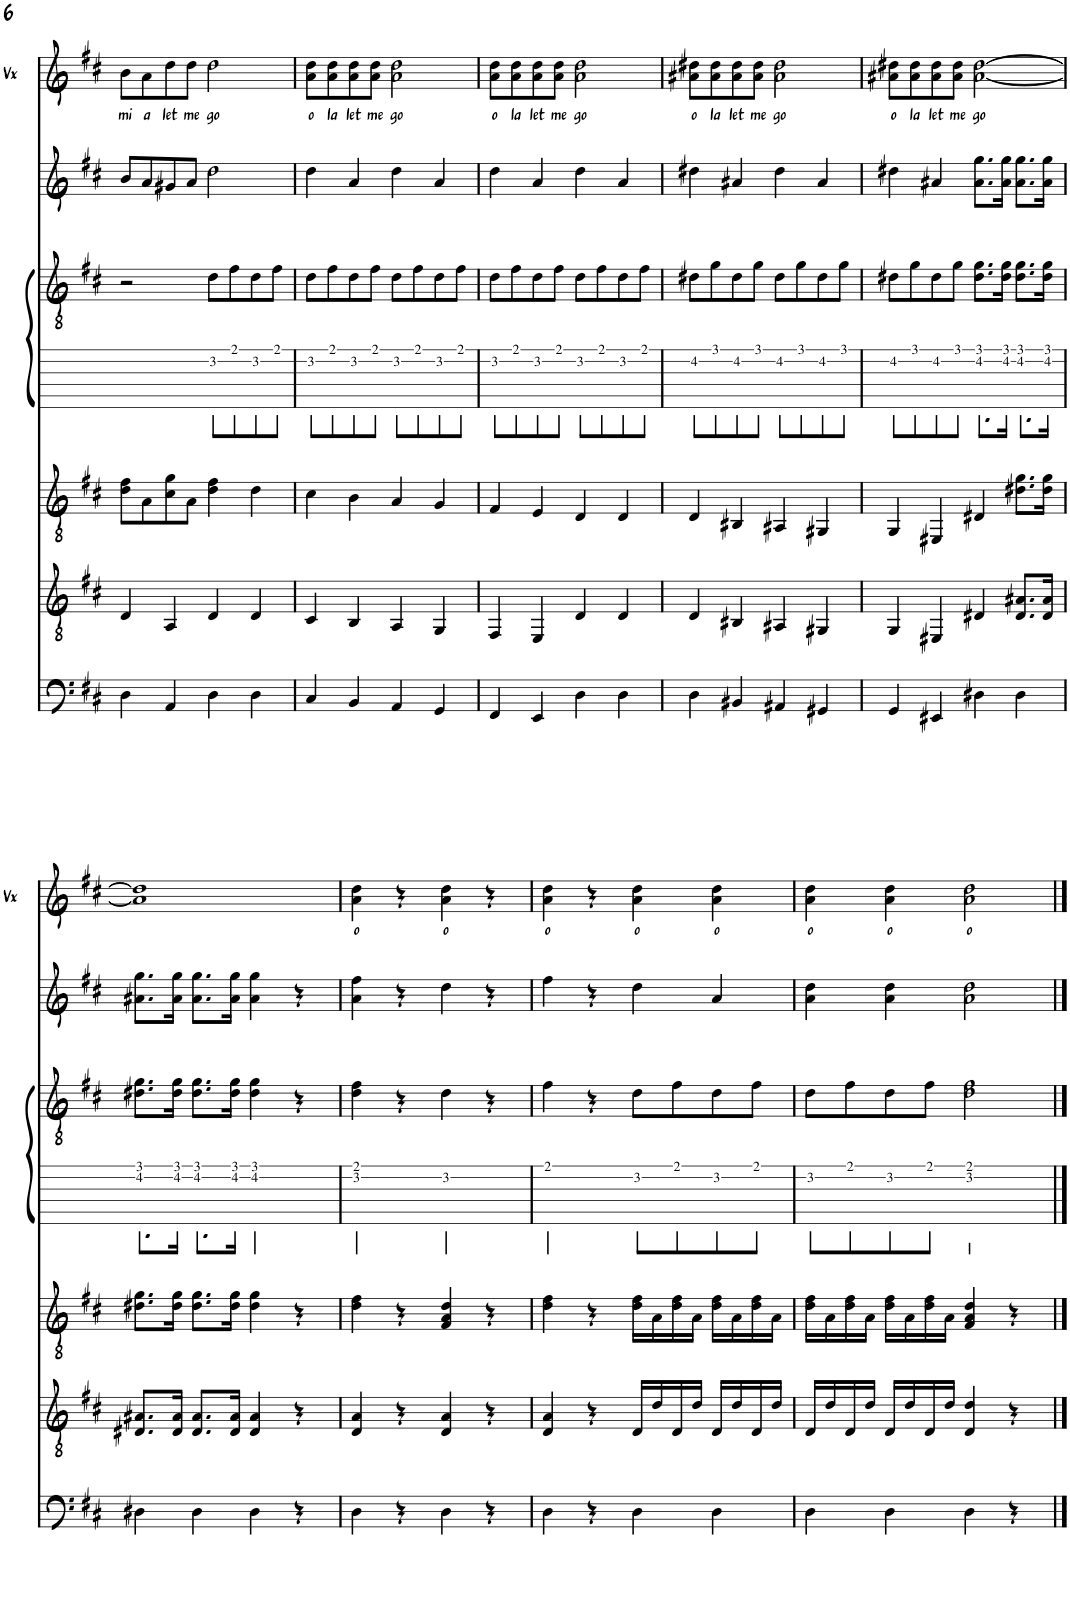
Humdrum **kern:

**kern	**kern	**kern	**kern	**kern	**kern	**kern	**kern	**kern	**kern	**kern	**text
*part11	*part10	*part9	*part8	*part7	*part6	*part5	*part4	*part3	*part2	*part1	*part1
*staff11	*staff10	*staff9	*staff8	*staff7	*staff6	*staff5	*staff4	*staff3	*staff2	*staff1	*staff1
*I"Guitare Basse	*I"Basse électrique	*I"Guitare électrique (Tablature)	*I"Guitare électrique	*I"Guitare électrique (Tablature)	*I"Guitare électrique	*I"Guitare électrique (Tablature)	*I"Guitare électrique	*I"Mandoline (Tablature)	*I"Mandoline	*I"Voix finales	*
*I'Guit. B.	*	*I'Guit. El.	*	*I'Guit. El.	*	*	*	*I'Mdn.	*	*I'Vx	*
!!LO:PB:g=z
*	*clefF4	*	*clefGv2	*	*clefGv2	*	*clefGv2	*	*clefG2	*clefG2	*
*Trd7c12	*Trd7c12	*	*	*	*	*	*	*	*	*	*
*k[f#c#]	*k[f#c#]	*k[f#c#]	*k[f#c#]	*k[f#c#]	*k[f#c#]	*k[f#c#]	*k[f#c#]	*k[f#c#]	*k[f#c#]	*k[f#c#]	*
*M4/4	*M4/4	*M4/4	*M4/4	*M4/4	*M4/4	*M4/4	*M4/4	*M4/4	*M4/4	*M4/4	*
=56	=56	=56	=56	=56	=56	=56	=56	=56	=56	=56	=56
!	!	!	!	!	!	!	!	!	!	!	!LO:LY:b
4D	4D\	4D	4D/	8d\ 8f#\L	8d\ 8f#\L	2r	2r	8b\L	8b/L	8b\L	mi
!	!	!	!	!	!	!	!	!	!	!	!LO:LY:b
.	.	.	.	8A\J	8A\	.	.	8a\J	8a/	8a\	a
!	!	!	!	!	!	!	!	!	!	!	!LO:LY:b
4AA	4AA/	4AA	4AA/	8c#\ 8g\L	8c#\ 8g\	.	.	8g#X\L	8g#X/	8dd\	let
!	!	!	!	!	!	!	!	!	!	!	!LO:LY:b
.	.	.	.	8A\J	8A\J	.	.	8a\J	8a/J	8dd\J	me
!	!	!	!	!	!	!	!	!	!	!	!LO:LY:b
4D	4D\	4D	4D/	4d 4f#	4d\ 4f#\	8d\L	8d\L	2dd	2dd\	2dd\	go
.	.	.	.	.	.	8f#\	8f#\	.	.	.	.
4D	4D\	4D	4D/	4d	4d\	8d\	8d\	.	.	.	.
.	.	.	.	.	.	8f#\J	8f#\J	.	.	.	.
=57	=57	=57	=57	=57	=57	=57	=57	=57	=57	=57	=57
!	!	!	!	!	!	!	!	!	!	!	!LO:LY:b
4C#	4C#/	4C#	4C#/	4c#	4c#\	8d\L	8d\L	4dd	4dd\	8a\ 8dd\L	o
!	!	!	!	!	!	!	!	!	!	!	!LO:LY:b
.	.	.	.	.	.	8f#\	8f#\	.	.	8a\ 8dd\	la
!	!	!	!	!	!	!	!	!	!	!	!LO:LY:b
4BB	4BB/	4BB	4BB/	4B	4B\	8d\	8d\	4a	4a/	8a\ 8dd\	let
!	!	!	!	!	!	!	!	!	!	!	!LO:LY:b
.	.	.	.	.	.	8f#\J	8f#\J	.	.	8a\ 8dd\J	me
!	!	!	!	!	!	!	!	!	!	!	!LO:LY:b
4AA	4AA/	4AA	4AA/	4A	4A/	8d\L	8d\L	4dd	4dd\	2a\ 2dd\	go
.	.	.	.	.	.	8f#\	8f#\	.	.	.	.
4GG	4GG/	4GG	4GG/	4G	4G/	8d\	8d\	4a	4a/	.	.
.	.	.	.	.	.	8f#\J	8f#\J	.	.	.	.
=58	=58	=58	=58	=58	=58	=58	=58	=58	=58	=58	=58
!	!	!	!	!	!	!	!	!	!	!	!LO:LY:b
4FF#	4FF#/	4FF#	4FF#/	4F#	4F#/	8d\L	8d\L	4dd	4dd\	8a\ 8dd\L	o
!	!	!	!	!	!	!	!	!	!	!	!LO:LY:b
.	.	.	.	.	.	8f#\	8f#\	.	.	8a\ 8dd\	la
!	!	!	!	!	!	!	!	!	!	!	!LO:LY:b
4EE	4EE/	4EE	4EE/	4E	4E/	8d\	8d\	4a	4a/	8a\ 8dd\	let
!	!	!	!	!	!	!	!	!	!	!	!LO:LY:b
.	.	.	.	.	.	8f#\J	8f#\J	.	.	8a\ 8dd\J	me
!	!	!	!	!	!	!	!	!	!	!	!LO:LY:b
4D	4D\	4D	4D/	4D	4D/	8d\L	8d\L	4dd	4dd\	2a\ 2dd\	go
.	.	.	.	.	.	8f#\	8f#\	.	.	.	.
4D	4D\	4D	4D/	4D	4D/	8d\	8d\	4a	4a/	.	.
.	.	.	.	.	.	8f#\J	8f#\J	.	.	.	.
=59	=59	=59	=59	=59	=59	=59	=59	=59	=59	=59	=59
!	!	!	!	!	!	!	!	!	!	!	!LO:LY:b
4D	4D\	4D	4D/	4D	4D/	8d#X\L	8d#X\L	4dd#X	4dd#X\	8a#X\ 8dd#X\L	o
!	!	!	!	!	!	!	!	!	!	!	!LO:LY:b
.	.	.	.	.	.	8g\	8g\	.	.	8a#\ 8dd#\	la
!	!	!	!	!	!	!	!	!	!	!	!LO:LY:b
4BB#X	4BB#X/	4BB#X	4BB#X/	4BB#X	4BB#X/	8d#\	8d#\	4a#X	4a#X/	8a#\ 8dd#\	let
!	!	!	!	!	!	!	!	!	!	!	!LO:LY:b
.	.	.	.	.	.	8g\J	8g\J	.	.	8a#\ 8dd#\J	me
!	!	!	!	!	!	!	!	!	!	!	!LO:LY:b
4AA#X	4AA#X/	4AA#X	4AA#X/	4AA#X	4AA#X/	8d#\L	8d#\L	4dd#	4dd#\	2a#\ 2dd#\	go
.	.	.	.	.	.	8g\	8g\	.	.	.	.
4GG#X	4GG#X/	4GG#X	4GG#X/	4GG#X	4GG#X/	8d#\	8d#\	4a#	4a#/	.	.
.	.	.	.	.	.	8g\J	8g\J	.	.	.	.
=60	=60	=60	=60	=60	=60	=60	=60	=60	=60	=60	=60
!	!	!	!	!	!	!	!	!	!	!	!LO:LY:b
4GG	4GG/	4GG	4GG/	4GG	4GG/	8d#X\L	8d#X\L	4dd#X	4dd#X\	8a#X\ 8dd#X\L	o
!	!	!	!	!	!	!	!	!	!	!	!LO:LY:b
.	.	.	.	.	.	8g\	8g\	.	.	8a#\ 8dd#\	la
!	!	!	!	!	!	!	!	!	!	!	!LO:LY:b
4EE#X	4EE#X/	4EE#X	4EE#X/	4EE#X	4EE#X/	8d#\	8d#\	4a#X	4a#X/	8a#\ 8dd#\	let
!	!	!	!	!	!	!	!	!	!	!	!LO:LY:b
.	.	.	.	.	.	8g\J	8g\J	.	.	8a#\ 8dd#\J	me
!	!	!	!	!	!	!	!	!	!	!	!LO:LY:b
4D#X	4D#X\	4D#X	4D#X/	4D#X	4D#X/	8.d#\ 8.g\L	8.d#\ 8.g\L	8.a#\ 8.gg\L	8.a#\ 8.gg\L	[2a#\ [2dd#\	go
.	.	.	.	.	.	16d#\ 16g\Jk	16d#\ 16g\Jk	16a#\ 16gg\Jk	16a#\ 16gg\Jk	.	.
4D#	4D#\	8.D#\ 8.A#X\L	8.D#/ 8.A#X/L	8.d#X\ 8.g\L	8.d#X\ 8.g\L	8.d#\ 8.g\L	8.d#\ 8.g\L	8.a#\ 8.gg\L	8.a#\ 8.gg\L	.	.
.	.	16D#\ 16A#\Jk	16D#/ 16A#/Jk	16d#\ 16g\Jk	16d#\ 16g\Jk	16d#\ 16g\Jk	16d#\ 16g\Jk	16a#\ 16gg\Jk	16a#\ 16gg\Jk	.	.
!!LO:LB:g=z
=61	=61	=61	=61	=61	=61	=61	=61	=61	=61	=61	=61
4D#X	4D#X\	8.D#X\ 8.A#X\L	8.D#X/ 8.A#X/L	8.d#X\ 8.g\L	8.d#X\ 8.g\L	8.d#X\ 8.g\L	8.d#X\ 8.g\L	8.a#X\ 8.gg\L	8.a#X\ 8.gg\L	1a#] 1dd#]	.
.	.	16D#\ 16A#\Jk	16D#/ 16A#/Jk	16d#\ 16g\Jk	16d#\ 16g\Jk	16d#\ 16g\Jk	16d#\ 16g\Jk	16a#\ 16gg\Jk	16a#\ 16gg\Jk	.	.
4D#	4D#\	8.D#\ 8.A#\L	8.D#/ 8.A#/L	8.d#\ 8.g\L	8.d#\ 8.g\L	8.d#\ 8.g\L	8.d#\ 8.g\L	8.a#\ 8.gg\L	8.a#\ 8.gg\L	.	.
.	.	16D#\ 16A#\Jk	16D#/ 16A#/Jk	16d#\ 16g\Jk	16d#\ 16g\Jk	16d#\ 16g\Jk	16d#\ 16g\Jk	16a#\ 16gg\Jk	16a#\ 16gg\Jk	.	.
4D#	4D#\	4D# 4A#	4D#/ 4A#/	4d# 4g	4d#\ 4g\	4d#\ 4g\	4d#\ 4g\	4a# 4gg	4a#\ 4gg\	.	.
4r	4r	4r	4r	4r	4r	4r	4r	4r	4r	.	.
=62	=62	=62	=62	=62	=62	=62	=62	=62	=62	=62	=62
!	!	!	!	!	!	!	!	!	!	!	!LO:LY:b
4D	4D\	4D 4A	4D/ 4A/	4d 4f#	4d\ 4f#\	4d\ 4f#\	4d\ 4f#\	4a 4ff#	4a\ 4ff#\	4a\ 4dd\	o
4r	4r	4r	4r	4r	4r	4r	4r	4r	4r	4r	.
!	!	!	!	!	!	!	!	!	!	!	!LO:LY:b
4D	4D\	4D 4A	4D/ 4A/	4F# 4A 4d	4F#/ 4A/ 4d/	4d\	4d\	4dd	4dd\	4a\ 4dd\	o
4r	4r	4r	4r	4r	4r	4r	4r	4r	4r	4r	.
=63	=63	=63	=63	=63	=63	=63	=63	=63	=63	=63	=63
!	!	!	!	!	!	!	!	!	!	!	!LO:LY:b
4D	4D\	4D 4A	4D/ 4A/	4d 4f#	4d\ 4f#\	4f#\	4f#\	4ff#	4ff#\	4a\ 4dd\	o
4r	4r	4r	4r	4r	4r	4r	4r	4r	4r	4r	.
!	!	!	!	!	!	!	!	!	!	!	!LO:LY:b
4D	4D\	16D\LL	16D/LL	16d\ 16f#\LL	16d\ 16f#\LL	8d\L	8d\L	4dd	4dd\	4a\ 4dd\	o
.	.	16d\J	16d/	16A\J	16A\	.	.	.	.	.	.
.	.	16D\L	16D/	16d\ 16f#\L	16d\ 16f#\	8f#\	8f#\	.	.	.	.
.	.	16d\JJ	16d/JJ	16A\JJ	16A\JJ	.	.	.	.	.	.
!	!	!	!	!	!	!	!	!	!	!	!LO:LY:b
4D	4D\	16D\LL	16D/LL	16d\ 16f#\LL	16d\ 16f#\LL	8d\	8d\	4a	4a/	4a\ 4dd\	o
.	.	16d\J	16d/	16A\J	16A\	.	.	.	.	.	.
.	.	16D\L	16D/	16d\ 16f#\L	16d\ 16f#\	8f#\J	8f#\J	.	.	.	.
.	.	16d\JJ	16d/JJ	16A\JJ	16A\JJ	.	.	.	.	.	.
=64	=64	=64	=64	=64	=64	=64	=64	=64	=64	=64	=64
!	!	!	!	!	!	!	!	!	!	!	!LO:LY:b
4D	4D\	16D\LL	16D/LL	16d\ 16f#\LL	16d\ 16f#\LL	8d\L	8d\L	4a 4dd	4a\ 4dd\	4a\ 4dd\	o
.	.	16d\J	16d/	16A\J	16A\	.	.	.	.	.	.
.	.	16D\L	16D/	16d\ 16f#\L	16d\ 16f#\	8f#\	8f#\	.	.	.	.
.	.	16d\JJ	16d/JJ	16A\JJ	16A\JJ	.	.	.	.	.	.
!	!	!	!	!	!	!	!	!	!	!	!LO:LY:b
4D	4D\	16D\LL	16D/LL	16d\ 16f#\LL	16d\ 16f#\LL	8d\	8d\	4a 4dd	4a\ 4dd\	4a\ 4dd\	o
.	.	16d\J	16d/	16A\J	16A\	.	.	.	.	.	.
.	.	16D\L	16D/	16d\ 16f#\L	16d\ 16f#\	8f#\J	8f#\J	.	.	.	.
.	.	16d\JJ	16d/JJ	16A\JJ	16A\JJ	.	.	.	.	.	.
!	!	!	!	!	!	!	!	!	!	!	!LO:LY:b
4D	4D\	4D 4d	4D/ 4d/	4F# 4A 4d	4F#/ 4A/ 4d/	2d\ 2f#\	2d\ 2f#\	2a 2dd	2a\ 2dd\	2a\ 2dd\	o
4r	4r	4r	4r	4r	4r	.	.	.	.	.	.
==	==	==	==	==	==	==	==	==	==	==	==
*-	*-	*-	*-	*-	*-	*-	*-	*-	*-	*-	*-
